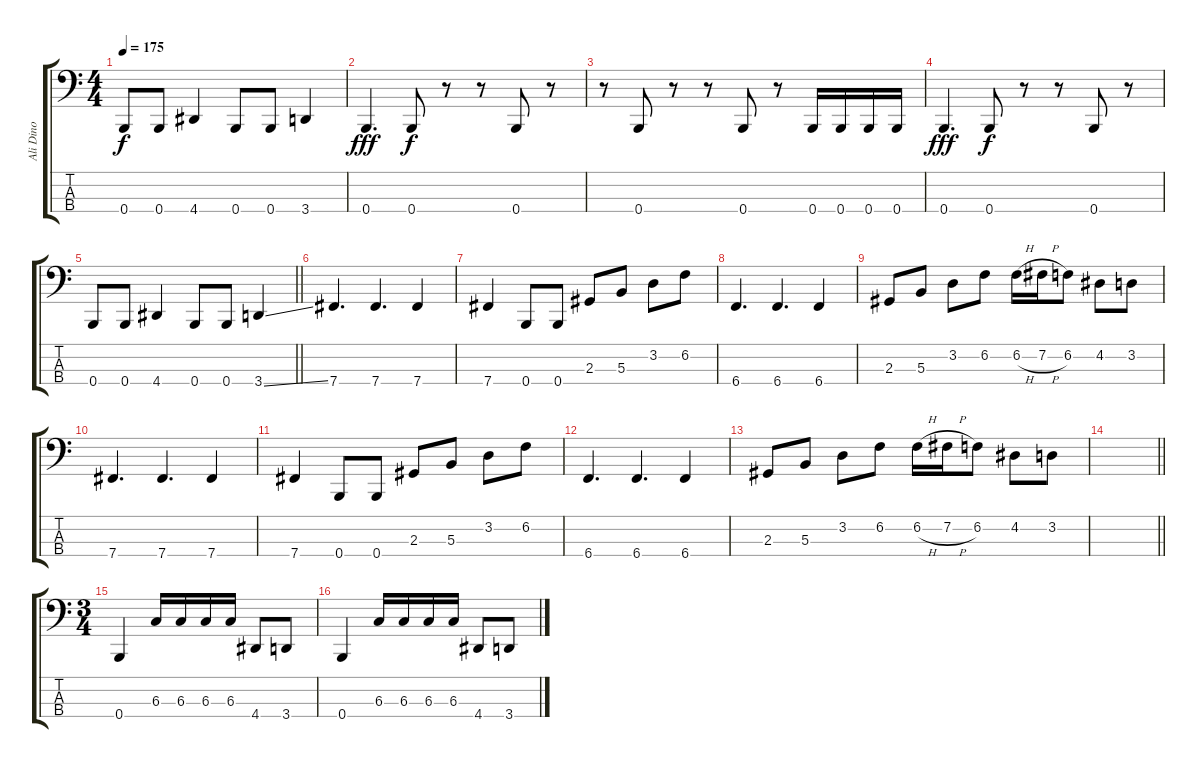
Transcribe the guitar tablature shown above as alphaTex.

\track ("Ali Dino" "Ali Dino") {instrument electricbasspick}
\staff {score tabs}
\tuning (E2 B1 Gb1 B0) {hide}
\ts (4 4)
\tempo 175
\clef f4
\ks c
0.4.8{dy f} 0.4.8 4.4.4 0.4.8 0.4.8 3.4.4 |
0.4.4{d dy fff} 0.4.8{dy f} r.8 r.8 0.4.8 r.8 |
r.8 0.4.8 r.8 r.8 0.4.8 r.8 0.4.16 0.4.16 0.4.16 0.4.16 |
0.4.4{d dy fff} 0.4.8{dy f} r.8 r.8 0.4.8 r.8 |
\barLineRight lightlight
0.4.8 0.4.8 4.4.4 0.4.8 0.4.8 3.4{ss}.4 |
7.4.4{d} 7.4.4{d} 7.4.4 |
7.4.4 0.4.8 0.4.8 2.3.8 5.3.8 3.2.8 6.2.8 |
6.4.4{d} 6.4.4{d} 6.4.4 |
2.3.8 5.3.8 3.2.8 6.2.8 6.2{h}.16 7.2{h}.16 6.2.8 4.2.8 3.2.8 |
7.4.4{d} 7.4.4{d} 7.4.4 |
7.4.4 0.4.8 0.4.8 2.3.8 5.3.8 3.2.8 6.2.8 |
6.4.4{d} 6.4.4{d} 6.4.4 |
2.3.8 5.3.8 3.2.8 6.2.8 6.2{h}.16 7.2{h}.16 6.2.8 4.2.8 3.2.8 |
\barLineRight lightlight
|
\ts (3 4)
0.4.4 6.3.16 6.3.16 6.3.16 6.3.16 4.4.8 3.4.8 |
0.4.4 6.3.16 6.3.16 6.3.16 6.3.16 4.4.8 3.4.8
